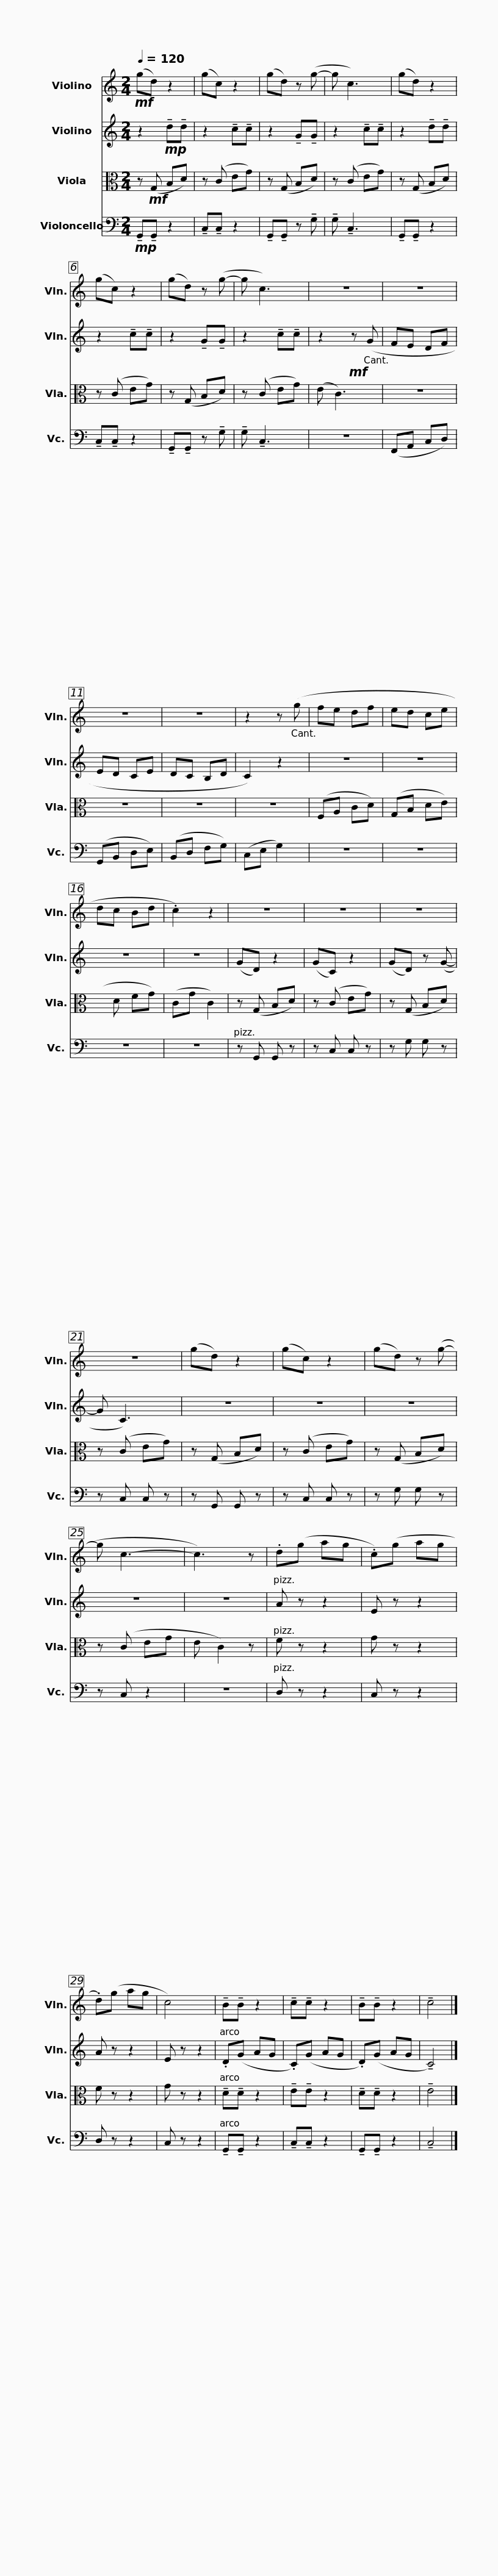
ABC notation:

X:1
%%score 1 2 3 4
L:1/8
Q:1/4=120
M:2/4
I:linebreak $
K:C
V:1 treble
V:2 treble
V:3 alto
V:4 bass
V:1
!mf! (gd) z2 | (gc) z2 | (gd) z (g- | g c3) | (gd) z2 | %5
 (gc) z2 | (gd) z (g- | g c3) | z4 |$ z4 | %10
 z4 | z4 | z2 z (g | fe df | ed ce | %15
 dc Bd | .c2) z2 | z4 | z4 |$ z4 | %20
 z4 | (gd) z2 | (gc) z2 | (gd) z (g- | g c3- | %25
 c3) z | .d(g ag | .c)(g ag |$ .d)(g ag | c4) | %30
 !tenuto!B!tenuto!B z2 | !tenuto!c!tenuto!c z2 | !tenuto!B!tenuto!B z2 | !tenuto!c4 |] %34
V:2
 z2!mp! !tenuto!d!tenuto!d | z2 !tenuto!c!tenuto!c | z2 !tenuto!G!tenuto!G | z2 !tenuto!c!tenuto!c | z2 !tenuto!d!tenuto!d | %5
 z2 !tenuto!c!tenuto!c | z2 !tenuto!G!tenuto!G | z2 !tenuto!c!tenuto!c | z2!mf! z (G |$ FE DF | %10
 ED CE | DC B,D | C2) z2 | z4 | z4 | %15
 z4 | z4 | (GD) z2 | (GC) z2 |$ (GD) z (G- | %20
 G C3) | z4 | z4 | z4 | z4 | %25
 z4 | A z z2 | E z z2 |$ A z z2 | E z z2 | %30
 .D(G AG | .C)(G AG | .D)(G AG | !tenuto!C4) |] %34
V:3
 z!mf! (G, B,D) | z (C EG) | z (G, B,D) | z (C EG) | z (G, B,D) | %5
 z (C EG) | z (G, B,D) | z (C EG) | (E C3) |$ z4 | %10
 z4 | z4 | z4 | (F,A, CD) | (G,B, DE) | %15
(xD FG) | (CG C2) | z (G, B,D) | z (C EG) |$ z (G, B,D) | %20
 z (C EG) | z (G, B,D) | z (C EG) | z (G, B,D) | z (C EG | %25
 E C2) z | F z z2 | G z z2 |$ F z z2 | G z z2 | %30
 !tenuto!D!tenuto!D z2 | !tenuto!E!tenuto!E z2 | !tenuto!D!tenuto!D z2 | !tenuto!E4 |] %34
V:4
!mp! !tenuto!G,,!tenuto!G,, z2 | !tenuto!C,!tenuto!C, z2 | !tenuto!G,,!tenuto!G,, z !tenuto!G, | !tenuto!G, !tenuto!C,3 | !tenuto!G,,!tenuto!G,, z2 | %5
 !tenuto!C,!tenuto!C, z2 | !tenuto!G,,!tenuto!G,, z !tenuto!G, | !tenuto!G, !tenuto!C,3 | z4 |$ (F,,A,, C,D,) | %10
 (G,,B,, D,E,) | (B,,D, F,G,) | (C,E, G,2) | z4 | z4 | %15
 z4 | z4 | z G,, G,, z | z C, C, z |$ z G, G, z | %20
 z C, C, z | z G,, G,, z | z C, C, z | z G, G, z | z C, z2 | %25
 z4 | D, z z2 | C, z z2 |$ D, z z2 | C, z z2 | %30
 !tenuto!G,,!tenuto!G,, z2 | !tenuto!C,!tenuto!C, z2 | !tenuto!G,,!tenuto!G,, z2 | !tenuto!C,4 |] %34
